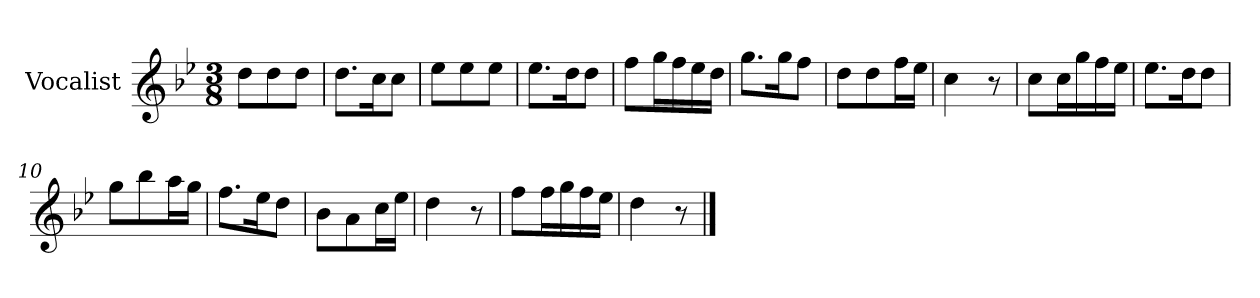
**kern
*part1
*staff1
*I"Vocalist
*k[b-e-]
*B-:
*M3/8
=
8ddL
8dd
8ddJ
=1
8.ddL
16ccK
8ccJ
=2
8ee-L
8ee-
8ee-J
=3
8.ee-L
16ddK
8ddJ
=4
8ffL
16ggL
16ff
16ee-
16ddJJ
=5
8.ggL
16ggK
8ffJ
=6
8ddL
8dd
16ffL
16ee-JJ
=7
4cc
8r
=8
8ccL
16ccL
16gg
16ff
16ee-JJ
=9
8.ee-L
16ddK
8ddJ
=10
8ggL
8bb-
16aaL
16ggJJ
=11
8.ffL
16ee-K
8ddJ
=12
8b-L
8a
16ccL
16ee-JJ
=13
4dd
8r
=14
8ffL
16ffL
16gg
16ff
16ee-JJ
=15
4dd
8r
==
*-
